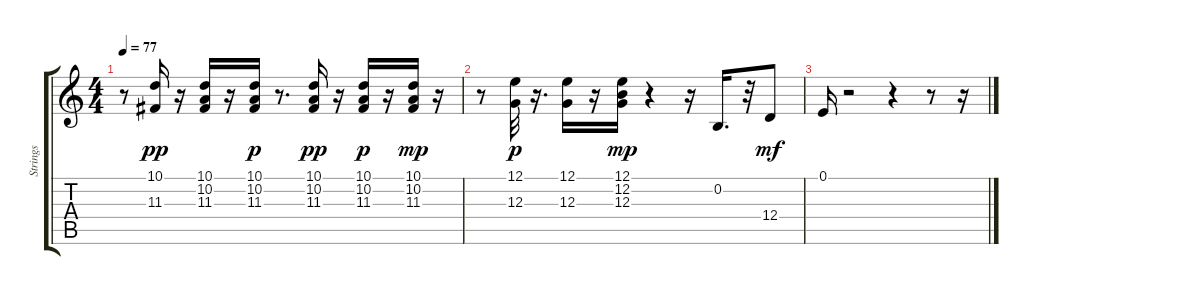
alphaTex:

\track ("Strings" "Strings") {instrument stringensemble1}
\staff {score tabs}
\tuning (E4 B3 G3 D3 A2 E2) {hide}
\ts (4 4)
\tempo 77
\clef g2
\ks c
r.8{dy p} (10.1 11.3).16{dy pp} r.16 (10.1 10.2 11.3).16 r.16 (10.1 10.2 11.3).16{dy p} r.8{d} (10.1 10.2 11.3).16{dy pp} r.16 (10.1 10.2 11.3).16{dy p} r.16 (10.1 10.2 11.3).16{dy mp} r.16 |
r.8 (12.1 12.3).32{dy p} r.16{d} (12.1 12.3).16 r.16 (12.1 12.2 12.3).16{dy mp} r.4 r.16 0.2.16{d} r.32 12.4.8{dy mf} |
0.1.16 r.2 r.4 r.8 r.16
